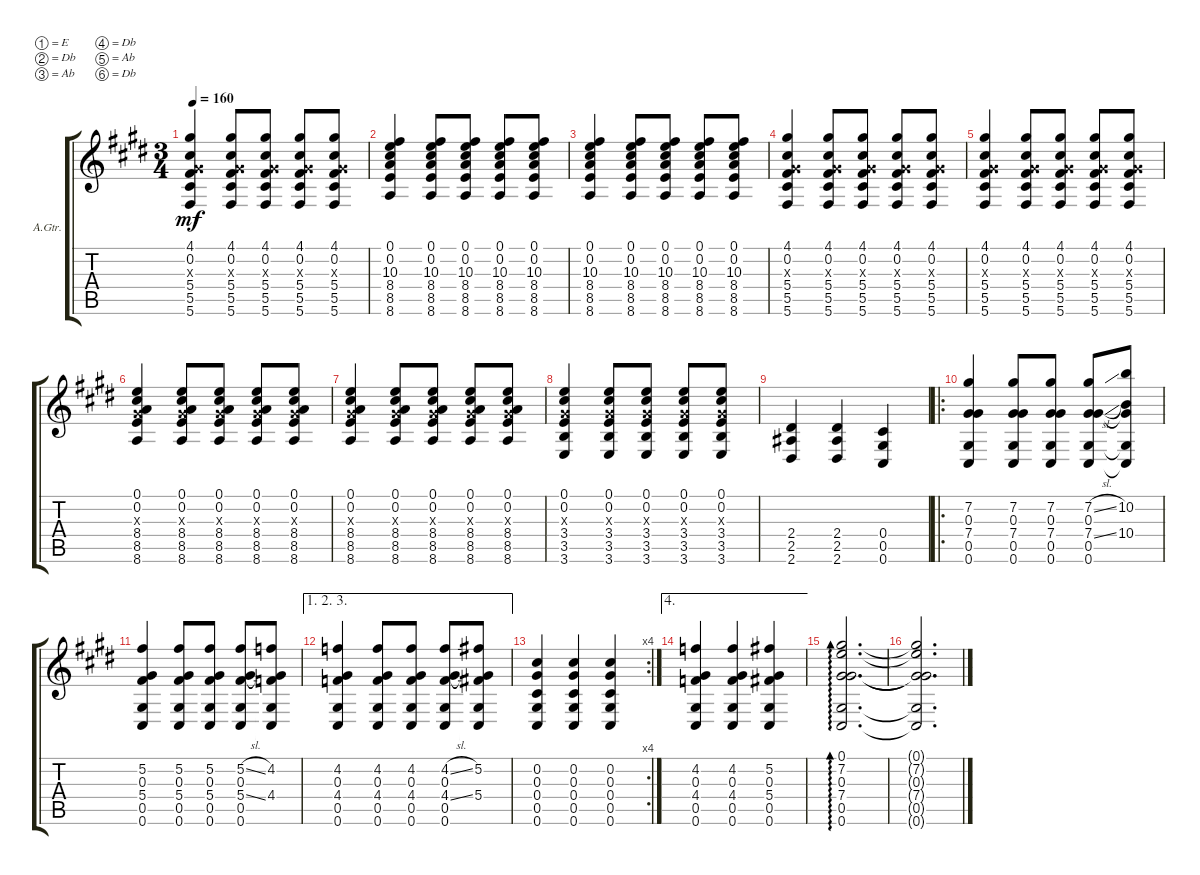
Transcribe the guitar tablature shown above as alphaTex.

\defaultSystemsLayout 4
\bracketExtendMode groupsimilarinstruments
\firstSystemTrackNameOrientation horizontal
\otherSystemsTrackNameOrientation horizontal
\track ("Steel Guitar" "A.Gtr.") {instrument acousticguitarsteel}
\staff {score tabs}
\tuning (E4 Db4 Ab3 Db3 Ab2 Db2)
\ts (3 4)
\tempo 160
\clef g2
\ks c#minor
(5.6 5.5 5.4 0.3{x} 0.2 4.1).4{dy mf} (4.1 0.2 0.3{x} 5.4 5.5 5.6).8 (5.6 5.5 5.4 0.3{x} 0.2 4.1).8 (5.6 5.5 5.4 0.3{x} 0.2 4.1).8 (5.6 5.5 5.4 0.3{x} 0.2 4.1).8 |
(8.6 8.5 8.4 10.3 0.2 0.1).4 (0.1 0.2 10.3 8.4 8.5 8.6).8 (8.6 8.5 8.4 10.3 0.2 0.1).8 (8.6 8.5 8.4 10.3 0.2 0.1).8 (8.6 8.5 8.4 10.3 0.2 0.1).8 |
(8.6 8.5 8.4 10.3 0.2 0.1).4 (0.1 0.2 10.3 8.4 8.5 8.6).8 (8.6 8.5 8.4 10.3 0.2 0.1).8 (8.6 8.5 8.4 10.3 0.2 0.1).8 (8.6 8.5 8.4 10.3 0.2 0.1).8 |
(5.6 5.5 5.4 0.3{x} 0.2 4.1).4 (4.1 0.2 0.3{x} 5.4 5.5 5.6).8 (5.6 5.5 5.4 0.3{x} 0.2 4.1).8 (5.6 5.5 5.4 0.3{x} 0.2 4.1).8 (5.6 5.5 5.4 0.3{x} 0.2 4.1).8 |
(5.6 5.5 5.4 0.3{x} 0.2 4.1).4 (4.1 0.2 0.3{x} 5.4 5.5 5.6).8 (5.6 5.5 5.4 0.3{x} 0.2 4.1).8 (5.6 5.5 5.4 0.3{x} 0.2 4.1).8 (5.6 5.5 5.4 0.3{x} 0.2 4.1).8 |
(8.6 8.5 8.4 0.3{x} 0.2 0.1).4 (0.1 0.2 0.3{x} 8.4 8.5 8.6).8 (0.1 0.2 0.3{x} 8.4 8.5 8.6).8 (0.1 0.2 0.3{x} 8.4 8.5 8.6).8 (0.1 0.2 0.3{x} 8.4 8.5 8.6).8 |
(8.6 8.5 8.4 0.3{x} 0.2 0.1).4 (0.1 0.2 0.3{x} 8.4 8.5 8.6).8 (0.1 0.2 0.3{x} 8.4 8.5 8.6).8 (0.1 0.2 0.3{x} 8.4 8.5 8.6).8 (0.1 0.2 0.3{x} 8.4 8.5 8.6).8 |
(3.6 3.5 3.4 0.3{x} 0.2 0.1).4 (3.4 3.5 3.6 0.1 0.2 0.3{x}).8 (3.6 3.5 3.4 0.2 0.1 0.3{x}).8 (3.4 3.5 3.6 0.1 0.2 0.3{x}).8 (3.6 3.5 3.4 0.2 0.1 0.3{x}).8 |
(2.4 2.5 2.6).4 (2.6 2.5 2.4).4 (0.4 0.5 0.6).4 |
\ro
(0.6 0.5 7.4 0.3 7.2).4 (7.2 0.3 7.4 0.5 0.6).8 (0.6 0.5 7.4 0.3 7.2).8 (0.6 0.5 7.2{sl} 0.3 7.4{sl}).8 (0.6{t} 0.5{t} 10.2 0.3{t} 10.4).8 |
(5.2 0.3 5.4 0.5 0.6).4 (5.2 0.6 0.5 5.4 0.3).8 (5.2 0.3 5.4 0.5 0.6).8 (5.2{sl} 0.6 0.5 5.4{sl} 0.3).8 (4.2 0.3{t} 4.4 0.5{t} 0.6{t}).8 |
\ae (1 2 3)
(4.2 0.6 0.5 4.4 0.3).4 (4.2 0.3 4.4 0.5 0.6).8 (4.2 0.6 0.5 4.4 0.3).8 (4.2{sl} 0.3 4.4{sl} 0.5 0.6).8 (5.2 0.6{t} 0.5{t} 5.4 0.3{t}).8 |
\rc 4
(0.2 0.3 0.4 0.5 0.6).4 (0.2 0.6 0.5 0.4 0.3).4 (0.2 0.3 0.4 0.5 0.6).4 |
\ae 4
(4.2 0.3 4.4 0.5 0.6).4 (0.6 0.5 4.4 0.3 4.2).4 (5.2 0.3 5.4 0.5 0.6).4 |
(0.6 0.5 7.4 0.3 7.2 0.1).2{d ad 0} |
(0.1{t} 7.2{t} 0.3{t} 7.4{t} 0.5{t} 0.6{t}).2{d}
